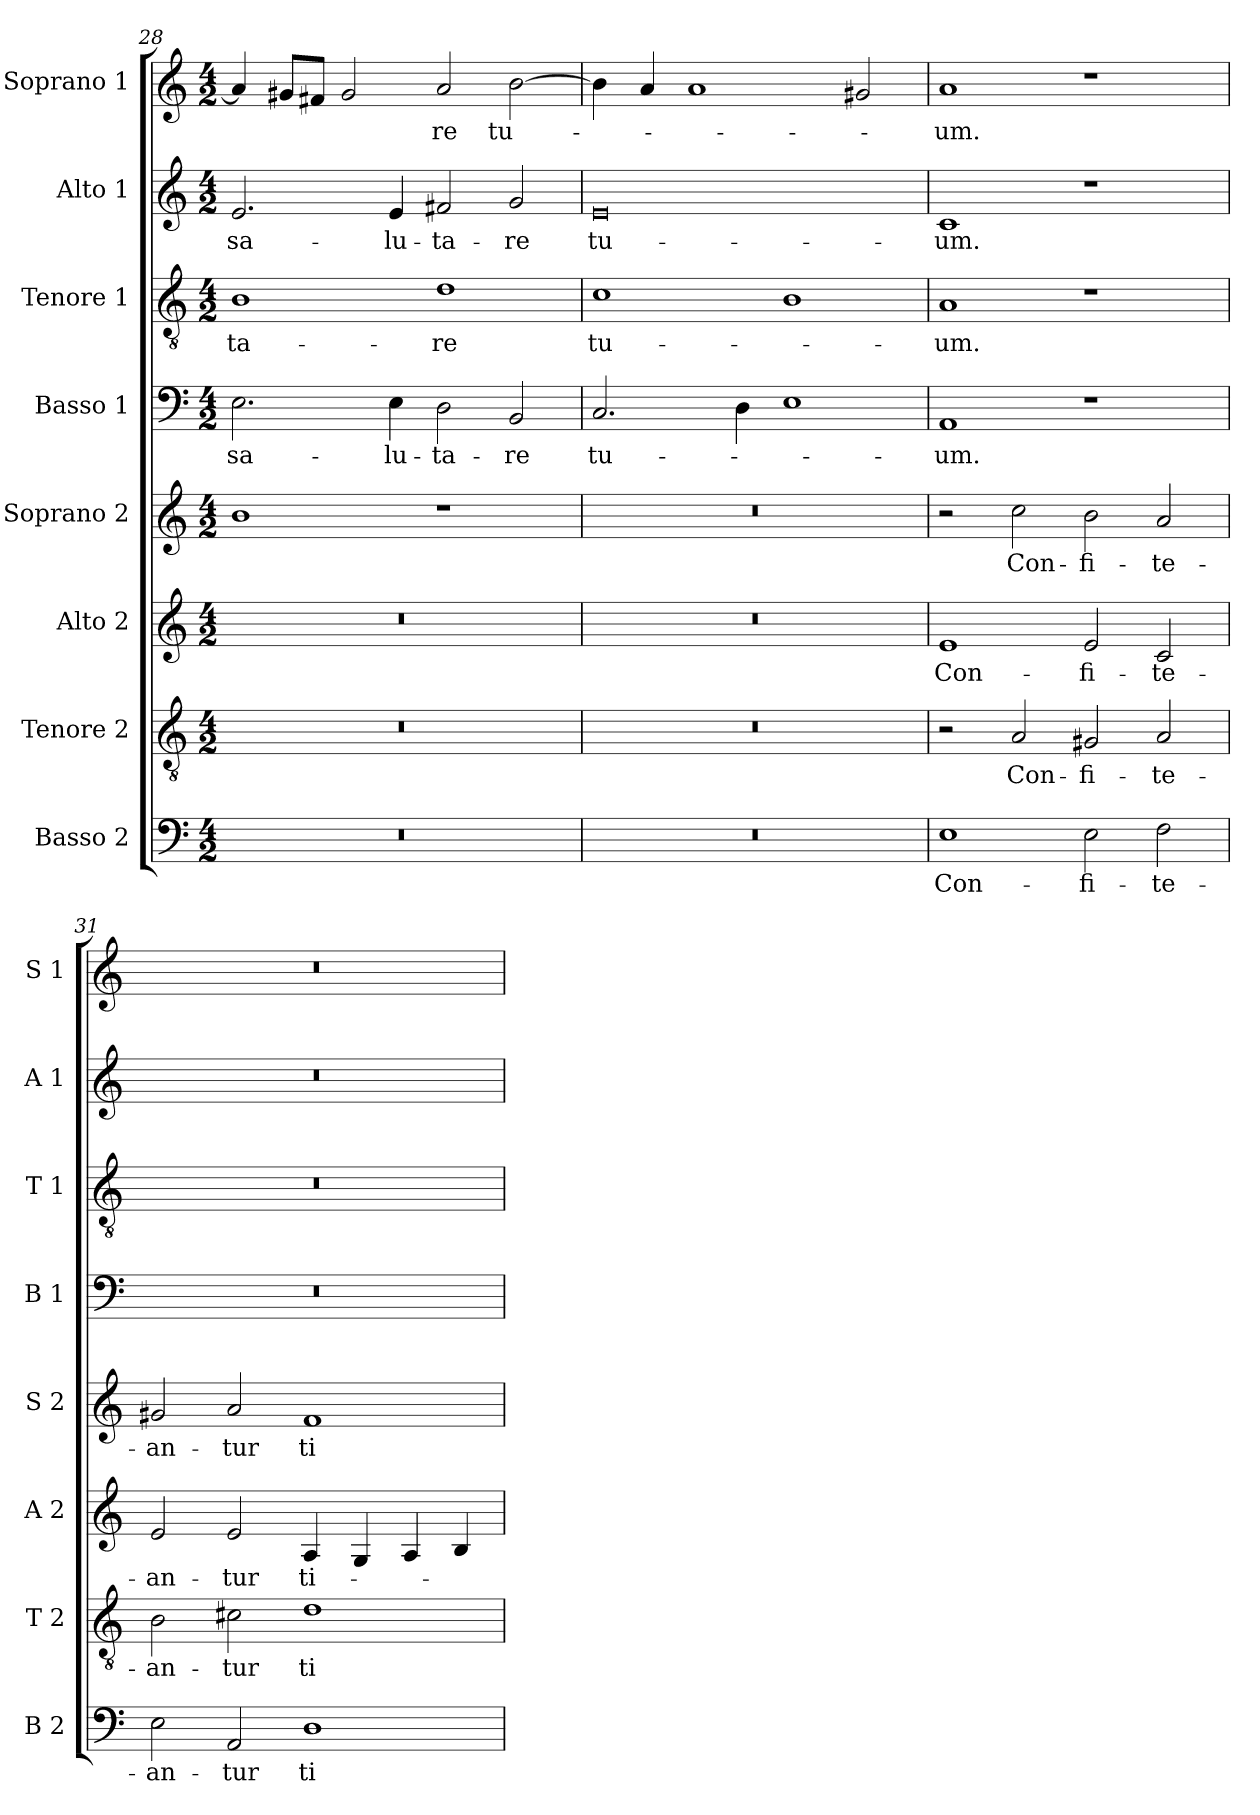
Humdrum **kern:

**kern	**text	**kern	**text	**kern	**text	**kern	**text	**kern	**text	**kern	**text	**kern	**text	**kern	**text
*part8	*part8	*part7	*part7	*part6	*part6	*part5	*part5	*part4	*part4	*part3	*part3	*part2	*part2	*part1	*part1
*staff8	*staff8	*staff7	*staff7	*staff6	*staff6	*staff5	*staff5	*staff4	*staff4	*staff3	*staff3	*staff2	*staff2	*staff1	*staff1
*I"Basso 2	*	*I"Tenore 2	*	*I"Alto 2	*	*I"Soprano 2	*	*I"Basso 1	*	*I"Tenore 1	*	*I"Alto 1	*	*I"Soprano 1	*
*I'B 2	*	*I'T 2	*	*I'A 2	*	*I'S 2	*	*I'B 1	*	*I'T 1	*	*I'A 1	*	*I'S 1	*
*clefF4	*	*clefGv2	*	*clefG2	*	*clefG2	*	*clefF4	*	*clefGv2	*	*clefG2	*	*clefG2	*
*k[]	*	*k[]	*	*k[]	*	*k[]	*	*k[]	*	*k[]	*	*k[]	*	*k[]	*
*C:	*	*C:	*	*C:	*	*C:	*	*C:	*	*C:	*	*C:	*	*C:	*
*M4/2	*	*M4/2	*	*M4/2	*	*M4/2	*	*M4/2	*	*M4/2	*	*M4/2	*	*M4/2	*
=28	=28	=28	=28	=28	=28	=28	=28	=28	=28	=28	=28	=28	=28	=28	=28
0r	.	0r	.	0r	.	1b	.	2.E\	sa-	1B	-ta-	2.e/	sa-	4a/]	.
.	.	.	.	.	.	.	.	.	.	.	.	.	.	8g#X/L	.
.	.	.	.	.	.	.	.	.	.	.	.	.	.	8f#X/J	.
.	.	.	.	.	.	.	.	.	.	.	.	.	.	2g#/	.
.	.	.	.	.	.	.	.	4E\	-lu-	.	.	4e/	-lu-	.	.
.	.	.	.	.	.	1r	.	2D\	-ta-	1d	-re	2f#X/	-ta-	2a/	-re
.	.	.	.	.	.	.	.	2BB/	-re	.	.	2g/	-re	[2b\	tu-
=29	=29	=29	=29	=29	=29	=29	=29	=29	=29	=29	=29	=29	=29	=29	=29
0r	.	0r	.	0r	.	0r	.	2.C/	tu-	1c	tu-	0e	tu-	4b\]	.
.	.	.	.	.	.	.	.	.	.	.	.	.	.	4a/	.
.	.	.	.	.	.	.	.	.	.	.	.	.	.	1a	.
.	.	.	.	.	.	.	.	4D\	.	.	.	.	.	.	.
.	.	.	.	.	.	.	.	1E	.	1B	.	.	.	.	.
.	.	.	.	.	.	.	.	.	.	.	.	.	.	2g#X/	.
!!LO:PB:g=z
=30	=30	=30	=30	=30	=30	=30	=30	=30	=30	=30	=30	=30	=30	=30	=30
1E	Con-	2r	.	1e	Con-	2r	.	1AA	-um.	1A	-um.	1c	-um.	1a	-um.
.	.	2A/	Con-	.	.	2cc\	Con-	.	.	.	.	.	.	.	.
2E\	-fi-	2G#X/	-fi-	2e/	-fi-	2b\	-fi-	1r	.	1r	.	1r	.	1r	.
2F\	-te-	2A/	-te-	2c/	-te-	2a/	-te-	.	.	.	.	.	.	.	.
=31	=31	=31	=31	=31	=31	=31	=31	=31	=31	=31	=31	=31	=31	=31	=31
2E\	-an-	2B\	-an-	2e/	-an-	2g#X/	-an-	0r	.	0r	.	0r	.	0r	.
2AA/	-tur	2c#X\	-tur	2e/	-tur	2a/	-tur	.	.	.	.	.	.	.	.
1D	ti-	1d	ti-	4A/	ti-	1f	ti-	.	.	.	.	.	.	.	.
.	.	.	.	4G/	.	.	.	.	.	.	.	.	.	.	.
.	.	.	.	4A/	.	.	.	.	.	.	.	.	.	.	.
.	.	.	.	4B/	.	.	.	.	.	.	.	.	.	.	.
=	=	=	=	=	=	=	=	=	=	=	=	=	=	=	=
*-	*-	*-	*-	*-	*-	*-	*-	*-	*-	*-	*-	*-	*-	*-	*-
